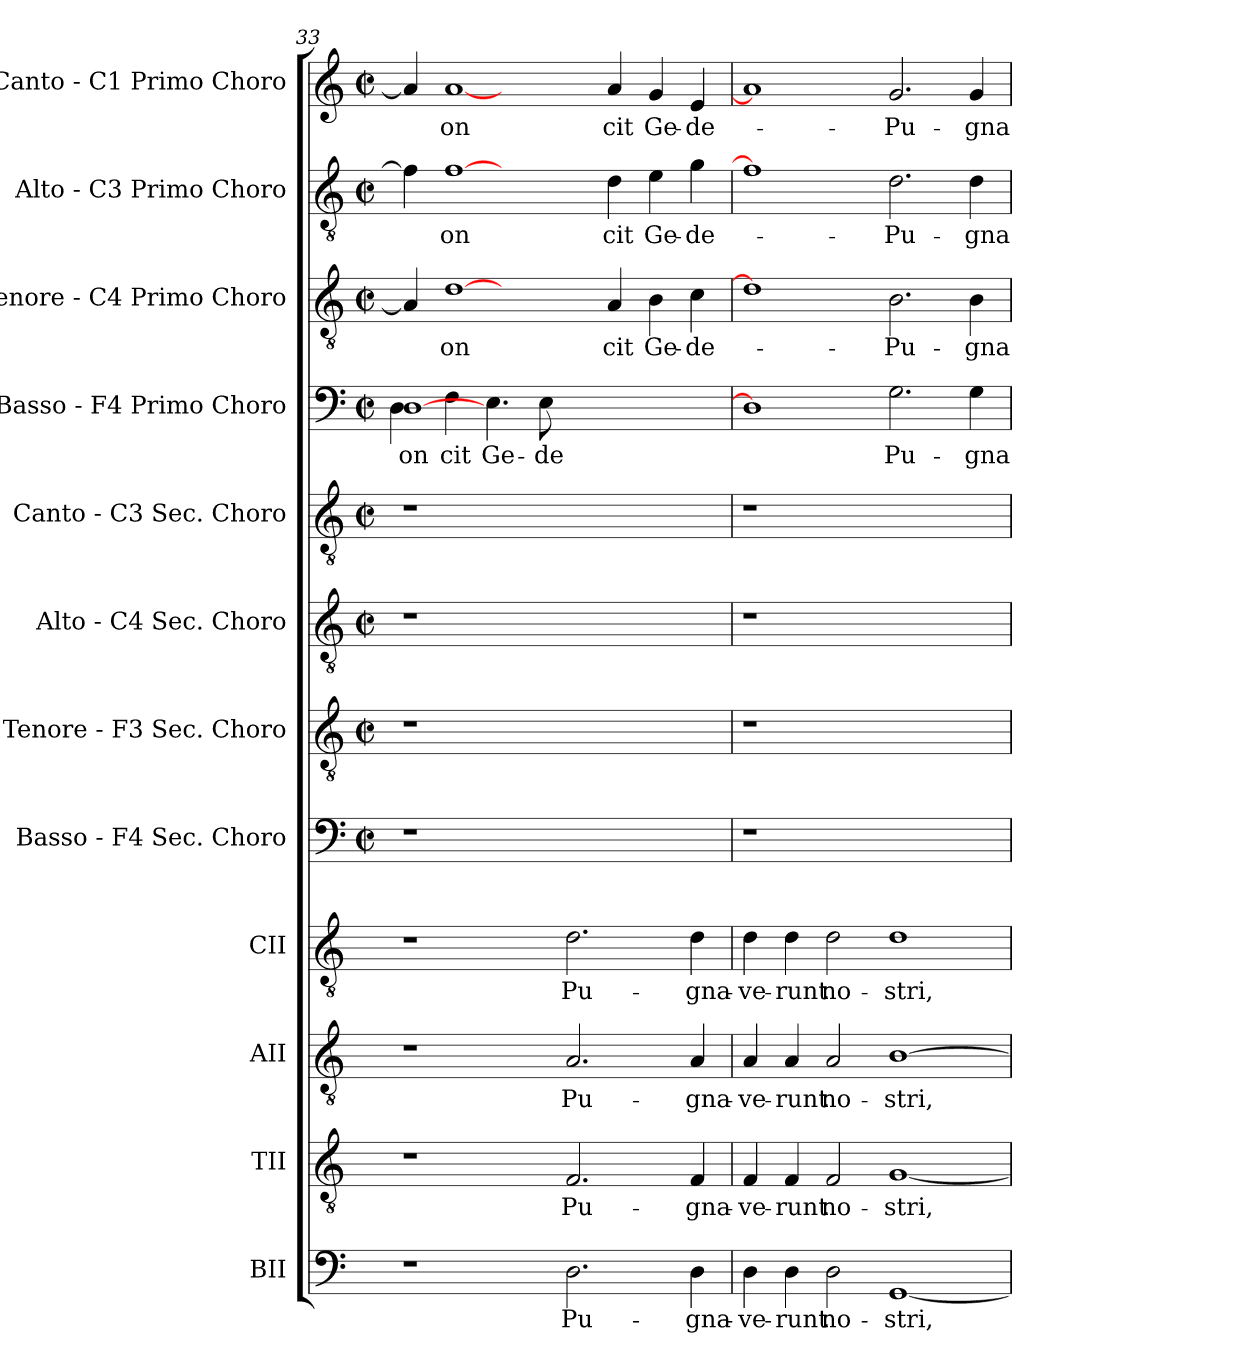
**kern	**text	**kern	**text	**kern	**text	**kern	**text	**kern	**kern	**kern	**kern	**kern	**text	**kern	**text	**kern	**text	**kern	**text
*part12	*part12	*part11	*part11	*part10	*part10	*part9	*part9	*part8	*part7	*part6	*part5	*part4	*part4	*part3	*part3	*part2	*part2	*part1	*part1
*staff12	*staff12	*staff11	*staff11	*staff10	*staff10	*staff9	*staff9	*staff8	*staff7	*staff6	*staff5	*staff4	*staff4	*staff3	*staff3	*staff2	*staff2	*staff1	*staff1
*I"BII	*	*I"TII	*	*I"AII	*	*I"CII	*	*I"Basso - F4  Sec. Choro	*I"Tenore - F3  Sec. Choro	*I"Alto - C4  Sec. Choro	*I"Canto - C3  Sec. Choro	*I"Basso - F4  Primo Choro	*	*I"Tenore - C4  Primo Choro	*	*I"Alto - C3  Primo Choro	*	*I"Canto - C1  Primo Choro	*
*I'BII	*	*I'TII	*	*I'AII	*	*I'CII	*	*I'Ch	*I'Ch	*I'Ch	*I'Ch	*I'BI	*	*I'TI	*	*I'AI	*	*I'CI	*
!!LO:PB:g=z
*clefF4	*	*clefGv2	*	*clefGv2	*	*clefGv2	*	*clefF4	*clefGv2	*clefGv2	*clefGv2	*clefF4	*	*clefGv2	*	*clefGv2	*	*clefG2	*
*	*	*	*	*	*	*	*	*M2/2	*M2/2	*M2/2	*M2/2	*M2/2	*	*M2/2	*	*M2/2	*	*M2/2	*
*	*	*	*	*	*	*	*	*met(c|)	*met(c|)	*met(c|)	*met(c|)	*met(c|)	*	*met(c|)	*	*met(c|)	*	*met(c|)	*
=33	=33	=33	=33	=33	=33	=33	=33	=33	=33	=33	=33	=33	=33	=33	=33	=33	=33	=33	=33
!	!	!	!	!	!	!	!	!	!	!	!	!	!LO:LY:b:rj	!	!	!	!	!	!
*	*	*	*	*	*	*	*	*	*	*	*	*^	*	*	*	*	*	*	*
1r	.	1r	.	1r	.	1r	.	1r	1r	1r	1r	[>1D	4D\	-on	4A/]	.	4f\]	.	4a/]	.
!	!	!	!	!	!	!	!	!	!	!	!	!	!	!LO:LY:b:cj	!	!LO:LY:b:cj	!	!LO:LY:b:cj	!	!LO:LY:b:cj
.	.	.	.	.	.	.	.	.	.	.	.	.	4F\	-cit	[>1d	-on	[>1f	-on	[<1a	-on
!	!	!	!	!	!	!	!	!	!	!	!	!	!	!LO:LY:b:cj	!	!	!	!	!	!
.	.	.	.	.	.	.	.	.	.	.	.	.	4.E\	Ge-	.	.	.	.	.	.
!	!	!	!	!	!	!	!	!	!	!	!	!	!	!LO:LY:b	!	!	!	!	!	!
.	.	.	.	.	.	.	.	.	.	.	.	.	8E\	-de-	.	.	.	.	.	.
!	!LO:LY:b:cj	!	!LO:LY:b:cj	!	!LO:LY:b:cj	!	!LO:LY:b:cj	!	!	!	!	!	!	!	!	!	!	!	!	!
2.D\	Pu-	2.F/	Pu-	2.A/	Pu-	2.d\	Pu-	1ryy	1ryy	1ryy	1ryy	1ryy	1ryy	.	.	.	.	.	.	.
!	!	!	!	!	!	!	!	!	!	!	!	!	!	!	!	!LO:LY:b:cj	!	!LO:LY:b:cj	!	!LO:LY:b:cj
.	.	.	.	.	.	.	.	.	.	.	.	.	.	.	4A/	-cit	4d\	-cit	4a/	-cit
!	!	!	!	!	!	!	!	!	!	!	!	!	!	!	!	!LO:LY:b	!	!LO:LY:b	!	!LO:LY:b
.	.	.	.	.	.	.	.	.	.	.	.	.	.	.	4B\	Ge-	4e\	Ge-	4g/	Ge-
!	!LO:LY:b:cj	!	!LO:LY:b:cj	!	!LO:LY:b:cj	!	!LO:LY:b:cj	!	!	!	!	!	!	!	!	!LO:LY:b:rj	!	!LO:LY:b:rj	!	!LO:LY:b:rj
4D\	-gna-	4F/	-gna-	4A/	-gna-	4d\	-gna-	.	.	.	.	.	.	.	4c\	-de-	4g\	-de-	4e/	-de-
*	*	*	*	*	*	*	*	*	*	*	*	*v	*v	*	*	*	*	*	*	*
=34	=34	=34	=34	=34	=34	=34	=34	=34	=34	=34	=34	=34	=34	=34	=34	=34	=34	=34	=34
!	!LO:LY:b	!	!LO:LY:b	!	!LO:LY:b	!	!LO:LY:b	!	!	!	!	!	!	!	!	!	!	!	!
4D\	-ve-	4F/	-ve-	4A/	-ve-	4d\	-ve-	1r	1r	1r	1r	1D]	.	1d]	.	1f]	.	1a]	.
!	!LO:LY:b:cj	!	!LO:LY:b:cj	!	!LO:LY:b:cj	!	!LO:LY:b:cj	!	!	!	!	!	!	!	!	!	!	!	!
4D\	-runt	4F/	-runt	4A/	-runt	4d\	-runt	.	.	.	.	.	.	.	.	.	.	.	.
!	!LO:LY:b:cj	!	!LO:LY:b:cj	!	!LO:LY:b:cj	!	!LO:LY:b:cj	!	!	!	!	!	!	!	!	!	!	!	!
2D\	no-	2F/	no-	2A/	no-	2d\	no-	.	.	.	.	.	.	.	.	.	.	.	.
!	!LO:LY:b:cj	!	!LO:LY:b:cj	!	!LO:LY:b:cj	!	!LO:LY:b:cj	!	!	!	!	!	!LO:LY:b:cj	!	!LO:LY:b:cj	!	!LO:LY:b:cj	!	!LO:LY:b:cj
[<1GG	-stri,	[<1G	-stri,	[>1B	-stri,	1d	-stri,	1ryy	1ryy	1ryy	1ryy	2.G\	Pu-	2.B\	Pu-	2.d\	Pu-	2.g/	Pu-
!	!	!	!	!	!	!	!	!	!	!	!	!	!LO:LY:b:cj	!	!LO:LY:b:cj	!	!LO:LY:b:cj	!	!LO:LY:b:cj
.	.	.	.	.	.	.	.	.	.	.	.	4G\	-gna-	4B\	-gna-	4d\	-gna-	4g/	-gna-
=	=	=	=	=	=	=	=	=	=	=	=	=	=	=	=	=	=	=	=
*-	*-	*-	*-	*-	*-	*-	*-	*-	*-	*-	*-	*-	*-	*-	*-	*-	*-	*-	*-
